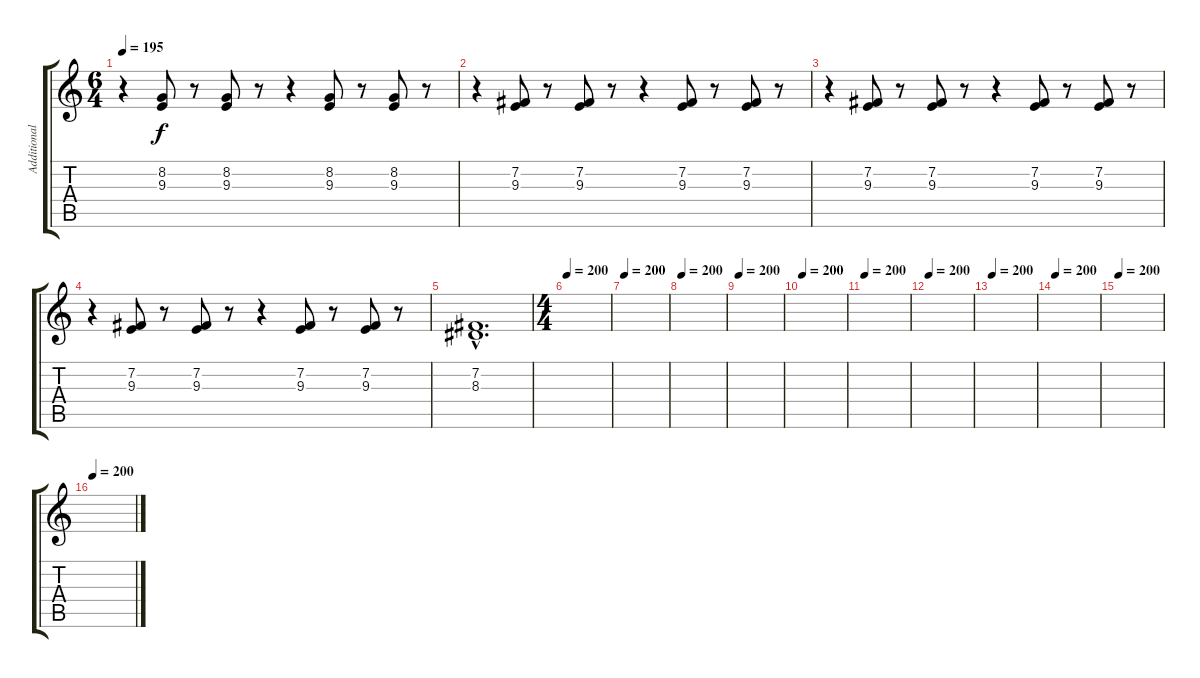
\track ("Additional Guitar + Effects" "Additional") {instrument drawbarorgan}
\staff {score tabs}
\tuning (E4 B3 G3 D3 A2 E2) {hide}
\ts (6 4)
\tempo 195
\clef g2
\ks c
r.4{dy f} (8.2 9.3).8 r.8 (8.2 9.3).8 r.8 r.4 (8.2 9.3).8 r.8 (8.2 9.3).8 r.8 |
r.4 (7.2 9.3).8 r.8 (7.2 9.3).8 r.8 r.4 (7.2 9.3).8 r.8 (7.2 9.3).8 r.8 |
r.4 (7.2 9.3).8 r.8 (7.2 9.3).8 r.8 r.4 (7.2 9.3).8 r.8 (7.2 9.3).8 r.8 |
r.4 (7.2 9.3).8 r.8 (7.2 9.3).8 r.8 r.4 (7.2 9.3).8 r.8 (7.2 9.3).8 r.8 |
(7.2{hac} 8.3{hac}).1{d} |
\ts (4 4)
\tempo 200
|
\tempo 200
|
\tempo 200
|
\tempo 200
|
\tempo 200
|
\tempo 200
|
\tempo 200
|
\tempo 200
|
\tempo 200
|
\tempo 200
|
\tempo 200
